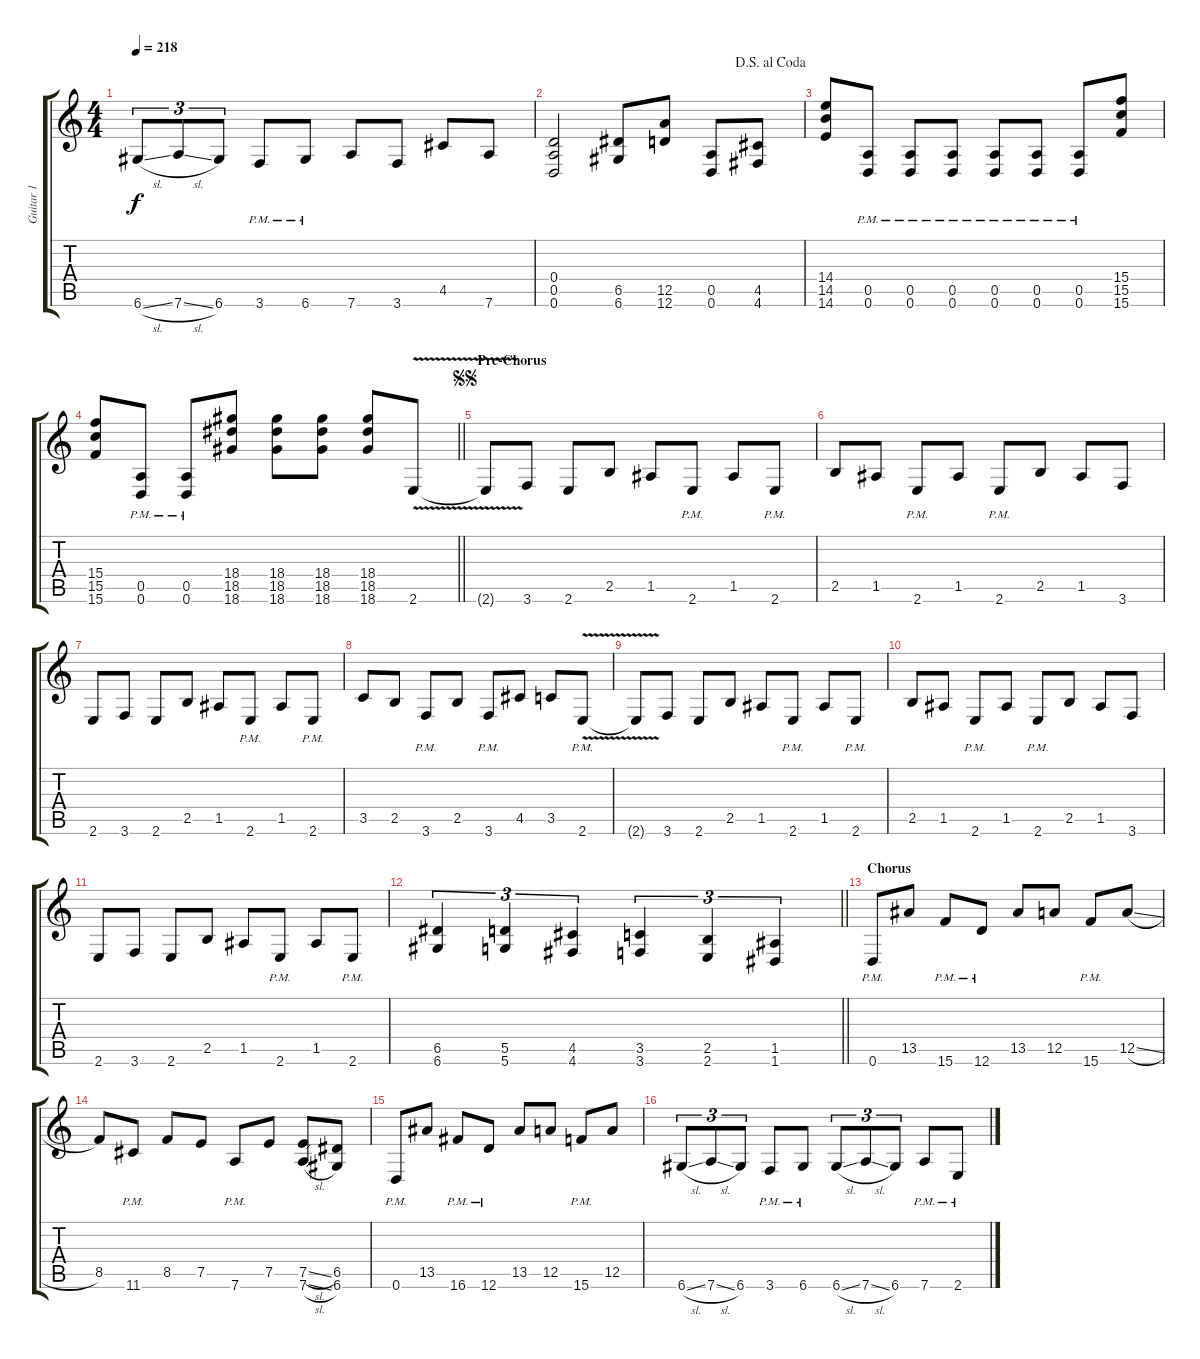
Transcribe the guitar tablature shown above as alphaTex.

\track ("Guitar 1" "Guitar 1") {instrument distortionguitar}
\staff {score tabs}
\tuning (E4 B3 G3 D3 A2 D2) {hide}
\ts (4 4)
\tempo 218
\clef g2
\ks c
6.6{sl}.8{tu (3 2) dy f} 7.6{sl}.8{tu (3 2)} 6.6.8{tu (3 2)} 3.6{pm}.8 6.6{pm}.8 7.6.8 3.6.8 4.5.8 7.6.8 |
\jump dalsegnoalcoda
(0.4 0.5 0.6).2 (6.5 6.6).8 (12.5 12.6).8 (0.5 0.6).8 (4.5 4.6).8 |
(14.4 14.5 14.6).8 (0.5{pm} 0.6).8 (0.5{pm} 0.6).8 (0.5{pm} 0.6).8 (0.5{pm} 0.6).8 (0.5{pm} 0.6).8 (0.5{pm} 0.6).8 (15.4 15.5 15.6).8 |
\barLineRight lightlight
(15.4 15.5 15.6).8 (0.5{pm} 0.6).8 (0.5{pm} 0.6).8 (18.4 18.5 18.6).8 (18.4 18.5 18.6).8 (18.4 18.5 18.6).8 (18.4 18.5 18.6).8 2.6{v}.8 |
\section ("" "Pre-Chorus")
\jump segnosegno
2.6{t}.8 3.6.8 2.6.8 2.5.8 1.5.8 2.6{pm}.8 1.5.8 2.6{pm}.8 |
2.5.8 1.5.8 2.6{pm}.8 1.5.8 2.6{pm}.8 2.5.8 1.5.8 3.6.8 |
2.6.8 3.6.8 2.6.8 2.5.8 1.5.8 2.6{pm}.8 1.5.8 2.6{pm}.8 |
3.5.8 2.5.8 3.6{pm}.8 2.5.8 3.6{pm}.8 4.5.8 3.5.8 2.6{v pm}.8 |
2.6{t}.8 3.6.8 2.6.8 2.5.8 1.5.8 2.6{pm}.8 1.5.8 2.6{pm}.8 |
2.5.8 1.5.8 2.6{pm}.8 1.5.8 2.6{pm}.8 2.5.8 1.5.8 3.6.8 |
2.6.8 3.6.8 2.6.8 2.5.8 1.5.8 2.6{pm}.8 1.5.8 2.6{pm}.8 |
\barLineRight lightlight
(6.5 6.6).4{tu (3 2)} (5.5 5.6).4{tu (3 2)} (4.5 4.6).4{tu (3 2)} (3.5 3.6).4{tu (3 2)} (2.5 2.6).4{tu (3 2)} (1.5 1.6).4{tu (3 2)} |
\section ("" "Chorus")
0.6{pm}.8 13.5.8 15.6{pm}.8 12.6{pm}.8 13.5.8 12.5.8 15.6{pm}.8 12.5{sl}.8 |
8.5.8 11.6{pm}.8 8.5.8 7.5.8 7.6{pm}.8 7.5.8 (7.5{sl} 7.6{sl}).8 (6.5 6.6).8 |
0.6{pm}.8 13.5.8 16.6{pm}.8 12.6{pm}.8 13.5.8 12.5.8 15.6{pm}.8 12.5.8 |
6.6{sl}.8{tu (3 2)} 7.6{sl}.8{tu (3 2)} 6.6.8{tu (3 2)} 3.6{pm}.8 6.6{pm}.8 6.6{sl}.8{tu (3 2)} 7.6{sl}.8{tu (3 2)} 6.6.8{tu (3 2)} 7.6{pm}.8 2.6{pm}.8
